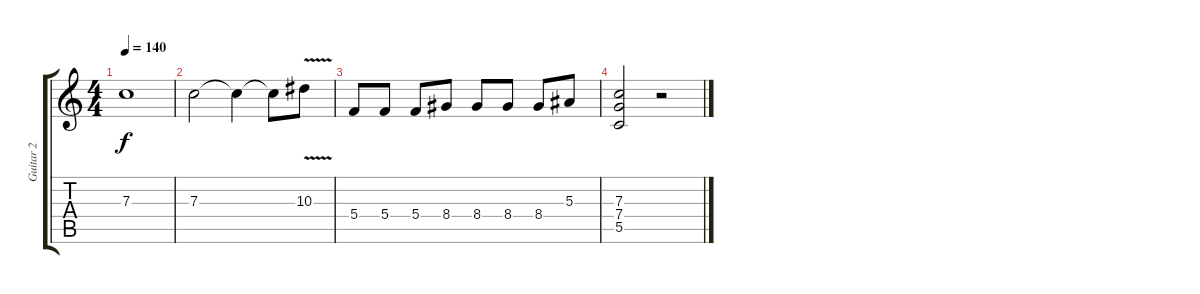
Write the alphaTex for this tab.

\track ("Guitar 2" "Guitar 2") {instrument overdrivenguitar}
\staff {score tabs}
\tuning (D4 A3 F3 C3 G2 D2) {hide}
\ts (4 4)
\tempo 140
\clef g2
\ks c
7.3{t}.1{dy f} |
7.3.2 7.3{t}.4 7.3{t}.8 10.3{v}.8 |
5.4.8 5.4.8 5.4.8 8.4.8 8.4.8 8.4.8 8.4.8 5.3.8 |
(7.3 7.4 5.5).2 r.2
